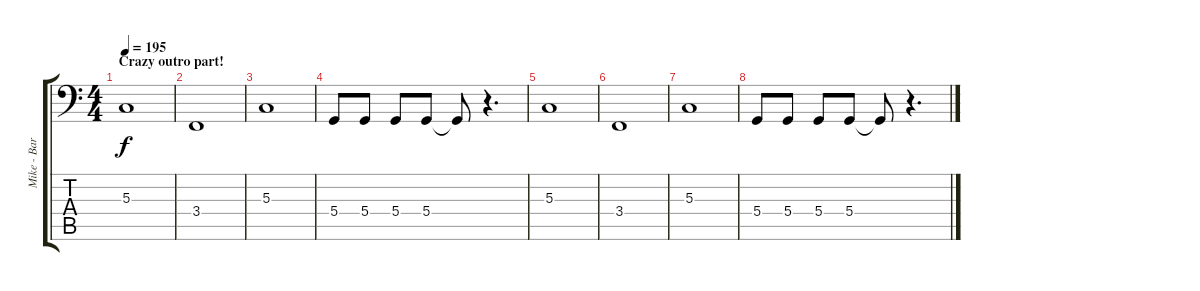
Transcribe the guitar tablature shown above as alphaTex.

\track ("Mike - Baritone Sax" "Mike - Bar") {instrument baritonesax}
\staff {score tabs}
\tuning (E3 B2 G2 D2 A1 E1) {hide}
\ts (4 4)
\section ("" "Crazy outro part!")
\tempo 195
\clef f4
\ks c
5.3.1{dy f} |
3.4.1 |
5.3.1 |
5.4.8 5.4.8 5.4.8 5.4.8 5.4{t}.8 r.4{d} |
5.3.1 |
3.4.1 |
5.3.1 |
5.4.8 5.4.8 5.4.8 5.4.8 5.4{t}.8 r.4{d}
